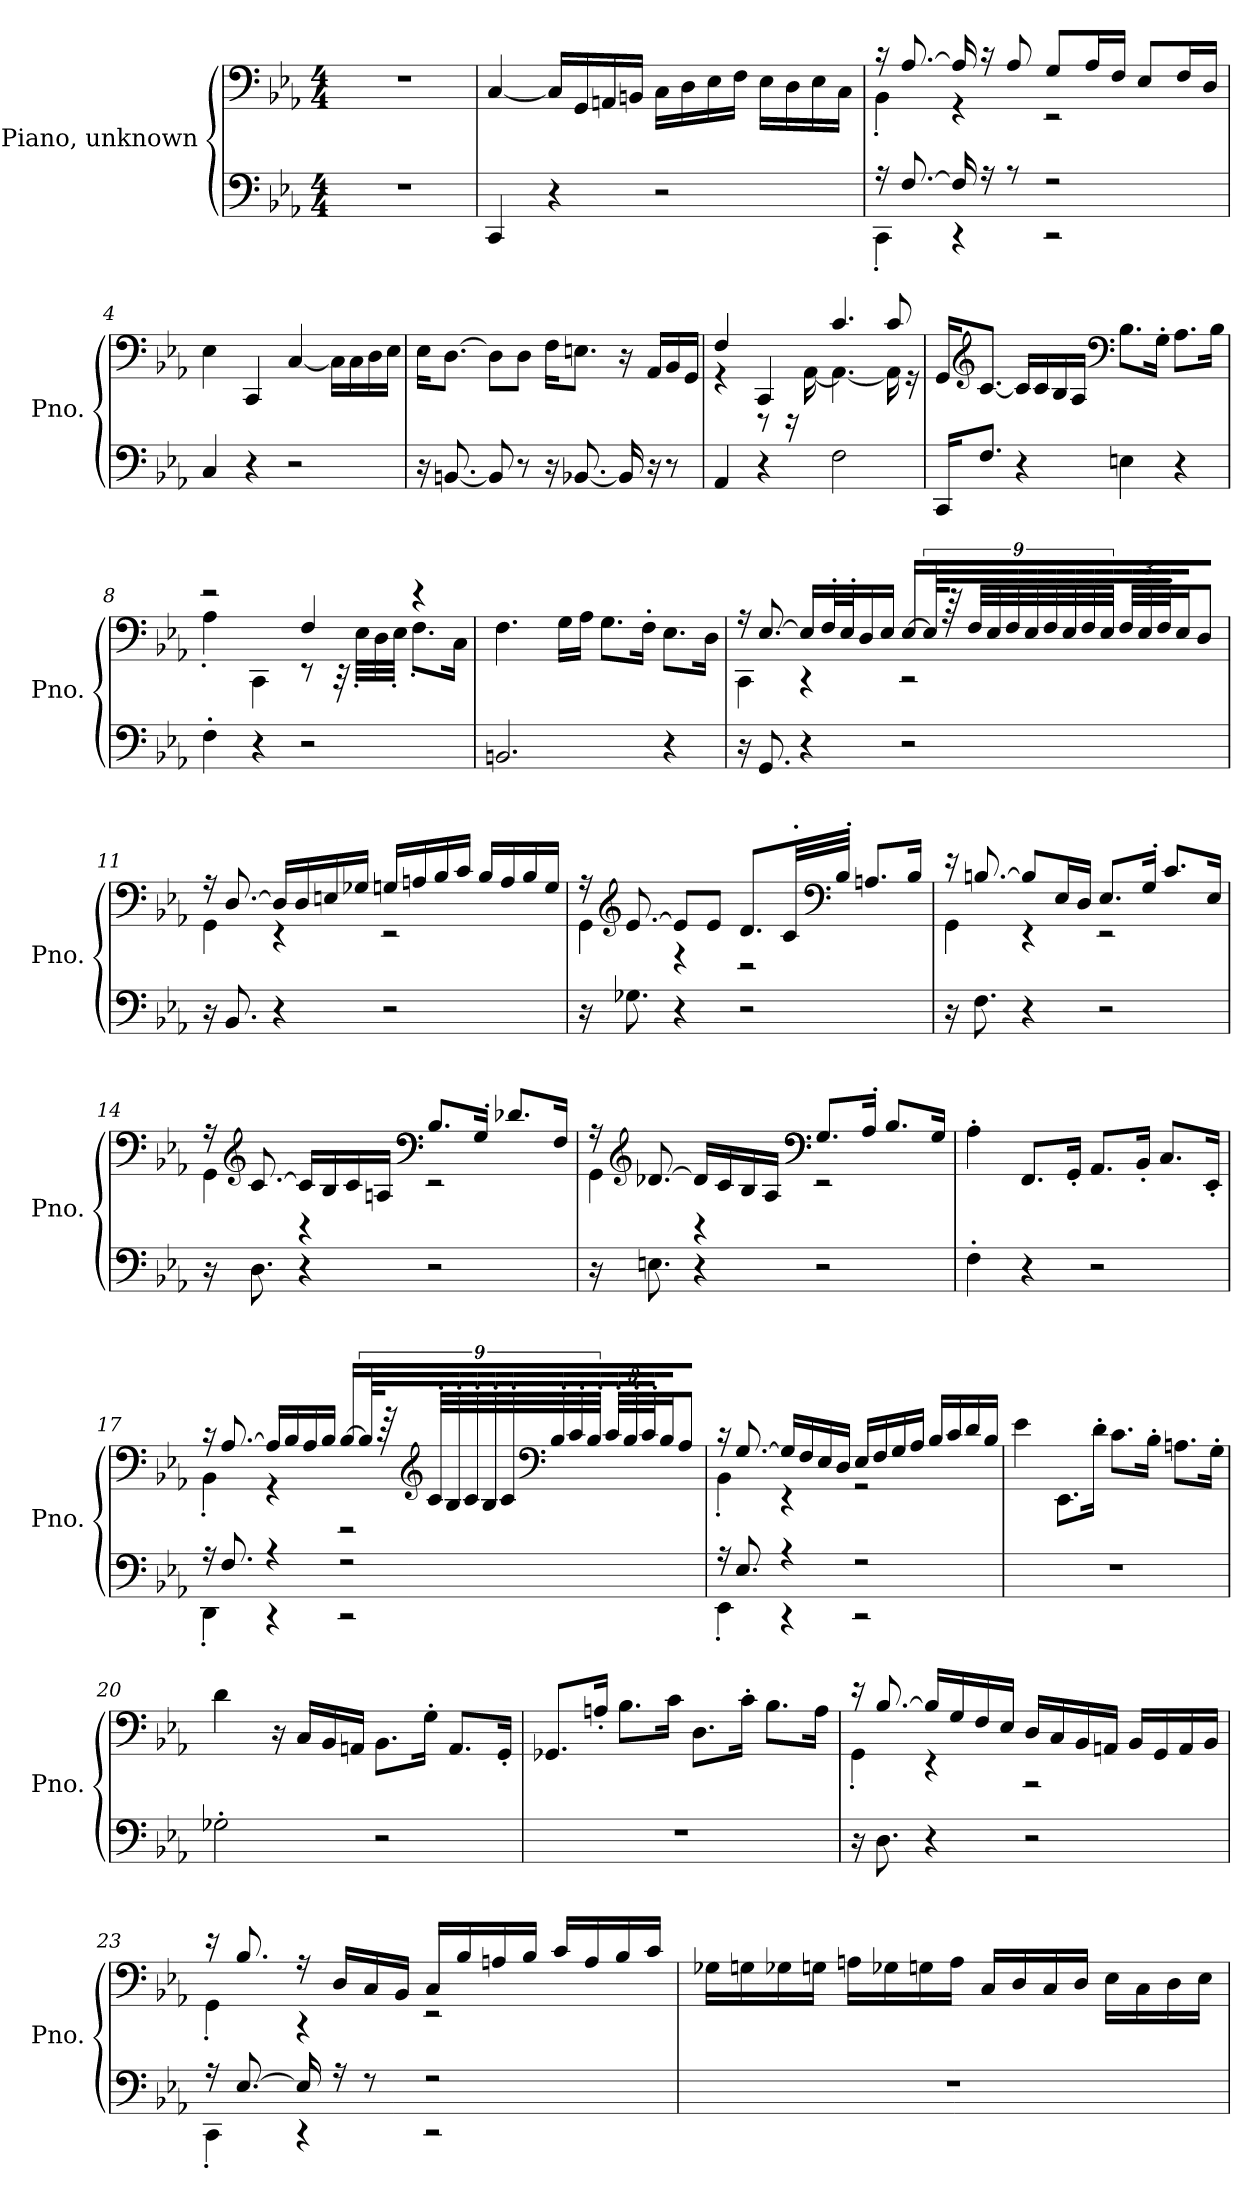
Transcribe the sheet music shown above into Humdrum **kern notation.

**kern	**kern
*part1	*part1
*staff2	*staff1
*I"Piano, unknown	*
*I'Pno.	*
*clefF4	*clefF4
*k[b-e-a-]	*k[b-e-a-]
*M4/4	*M4/4
*MM120	*MM120
=1	=1
1r	1r
=2	=2
4CC/	[4C/
4r	16C/LL]
.	16GG/
.	16AAn/
.	16BBn/JJ
2r	16C\LL
.	16D\
.	16E-\
.	16F\JJ
.	16E-\LL
.	16D\
.	16E-\
.	16C\JJ
=3	=3
*^	*^
16r	4CC'\	16r	4BB-'\
[8.F/	.	[8.A-/	.
16F/]	4r	16A-/]	4r
16r	.	16r	.
8r	.	8A-/	.
2r	2r	8G/L	2r
.	.	16A-/L	.
.	.	16F/JJ	.
.	.	8E-/L	.
.	.	16F/L	.
.	.	16D/JJ	.
*v	*v	*	*
*	*v	*v
=4	=4
4C/	4E-\
4r	4CC/
2r	[4C/
.	16C\LL]
.	16C\
.	16D\
.	16E-\JJ
!!LO:LB:g=z
=5	=5
16r	16E-\KL
[8.BBn/	[8.D\J
8BB/]	8D\L]
8r	8D\J
16r	16F\KL
[8.BB-X/	8.En\J
16BB-/]	16r
16r	16AA-/LL
8r	16BB-/
.	16GG/JJ
=6	=6
*	*^
4AA-/	4F/	4r
4r	4CC/	8r
.	.	16r
.	.	[16AA-\
2F\	4.c/	4.AA-\_
.	8c/	16AA-\]
.	.	16r
*	*v	*v
=7	=7
16CC/KL	16GG/KL
*	*clefG2
8.F/J	[8.c/J
4r	16c/LL]
.	16c/
.	16B-/
.	16A-/JJ
*	*clefF4
4En\	8.B-\L
.	16G'\Jk
4r	8.A-\L
.	16B-\Jk
!!LO:LB:g=z
=8	=8
*	*^
4F'\	2r	4A-'\
4r	.	4CC\
2r	4F/	8r
.	.	32r
.	.	32E-'\LLL
.	.	32D\
.	.	32E-'\JJJ
.	4r	8.F'\L
.	.	16C\Jk
*	*v	*v
=9	=9
2.BBn/	4.F\
.	16G\LL
.	16A-\JJ
.	8.G\L
.	16F'\Jk
4r	8.E-\L
.	16D\Jk
=10	=10
*	*^
16r	16r	4CC\
8.GG/	[8.E-/	.
4r	16E-/LL]	4r
.	32F'/L	.
.	32E-'/J	.
.	16D/	.
.	16E-/JJ	.
2r	[16E-/LL	2r
.	96E-/JJkk]	.
.	96r	.
.	48F'/LLL	.
.	48E-'/	.
*	*Xbrackettup	*
.	48F'/	.
.	48E-'/	.
.	48F'/	.
.	48E-'/	.
.	48F'/	.
.	48E-'/JJJ	.
.	48F'/LLL	.
.	48E-'/	.
.	48F'/J	.
.	16E-/J	.
.	8D/J	.
!!LO:LB:g=z	!!
=11	=11	=11
16r	16r	4GG\
8.BB-/	[8.D/	.
4r	16D/LL]	4r
.	16D/	.
.	16En/	.
.	16G-X/JJ	.
2r	16Gn/LL	2r
.	16An/	.
.	16B-/	.
.	16c/JJ	.
.	16B-/LL	.
.	16A/	.
.	16B-/	.
.	16G/JJ	.
=12	=12	=12
16r	16r	4GG\
*	*clefG2	*
8.G-X\	[8.e-/	.
4r	8e-/L]	4r
.	8e-/J	.
2r	8.d/L	2r
.	32c'/LL	.
*	*clefF4	*
.	32B-'/JJJ	.
.	8.An/L	.
.	16B-/Jk	.
!!LO:LB:g=z	!!
=13	=13	=13
16r	16r	4GG\
8.F\	[8.Bn/	.
4r	8B/L]	4r
.	16E-/L	.
.	16D/JJ	.
2r	8.E-/L	2r
.	16G'/Jk	.
.	8.c/L	.
.	16E-/Jk	.
=14	=14	=14
16r	16r	4GG\
*	*clefG2	*
8.D\	[8.c/	.
4r	16c/LL]	4r
.	16B-/	.
.	16c/	.
.	16An/JJ	.
*	*clefF4	*
2r	8.B-/L	2r
.	16G'/Jk	.
.	8.d-X/L	.
.	16F/Jk	.
!!LO:LB:g=z	!!
=15	=15	=15
16r	16r	4GG\
*	*clefG2	*
8.En\	[8.d-X/	.
4r	16d-/LL]	4r
.	16c/	.
.	16B-/	.
.	16A-/JJ	.
*	*clefF4	*
2r	8.G/L	2r
.	16A-'/Jk	.
.	8.B-/L	.
.	16G/Jk	.
*	*v	*v
=16	=16
4F'\	4A-'\
4r	8.FF/L
.	16GG'/Jk
2r	8.AA-/L
.	16BB-'/Jk
.	8.C/L
.	16EE-'/Jk
!!LO:PB:g=z
=17	=17
*^	*^
16r	4DD'\	16r	4BB-'\
8.F/	.	[8.A-/	.
4r	4r	16A-/LL]	4r
.	.	16B-/	.
.	.	16A-/	.
.	.	16B-/JJ	.
2r	2r	[16B-/LL	2r
*	*	*brackettup	*
.	.	96B-/JJkk]	.
.	.	96r	.
*	*	*clefG2	*
.	.	48c'/LLL	.
.	.	48B-'/	.
*	*	*Xbrackettup	*
.	.	48c'/	.
.	.	48B-'/	.
.	.	48c'/	.
*	*	*clefF4	*
.	.	48B-'/	.
.	.	48c'/	.
.	.	48B-'/JJJ	.
.	.	48c'/LLL	.
.	.	48B-'/	.
.	.	48c'/J	.
.	.	16B-/J	.
.	.	8A-/J	.
=18	=18	=18	=18
16r	4EE-'\	16r	4BB-'\
8.E-/	.	[8.G/	.
4r	4r	16G/LL]	4r
.	.	16F/	.
.	.	16E-/	.
.	.	16D/JJ	.
2r	2r	16E-/LL	2r
.	.	16F/	.
.	.	16G/	.
.	.	16A-/JJ	.
.	.	16B-/LL	.
.	.	16c/	.
.	.	16d/	.
.	.	16B-/JJ	.
*v	*v	*	*
*	*v	*v
!!LO:LB:g=z
=19	=19
1r	4e-\
.	8.EE-\L
.	16d'\Jk
.	8.c\L
.	16B-'\Jk
.	8.An\L
.	16G'\Jk
=20	=20
2G-X'\	4d\
.	16r
.	16C/LL
.	16BB-/
.	16AAn/JJ
2r	8.BB-\L
.	16G'\Jk
.	8.AA/L
.	16GG'/Jk
=21	=21
1r	8.GG-X/L
.	16An'/Jk
.	8.B-\L
.	16c\Jk
.	8.D\L
.	16c'\Jk
.	8.B-\L
.	16A\Jk
!!LO:LB:g=z
=22	=22
*	*^
16r	16r	4GG'\
8.D\	[8.B-/	.
4r	16B-/LL]	4r
.	16G/	.
.	16F/	.
.	16E-/JJ	.
2r	16D/LL	2r
.	16C/	.
.	16BB-/	.
.	16AAn/JJ	.
.	16BB-/LL	.
.	16GG/	.
.	16AA/	.
.	16BB-/JJ	.
=23	=23	=23
*^	*	*
16r	4CC'\	16r	4GG'\
[8.E-/	.	8.B-/	.
16E-/]	4r	16r	4r
16r	.	16D/LL	.
8r	.	16C/	.
.	.	16BB-/JJ	.
2r	2r	16C/LL	2r
.	.	16B-/	.
.	.	16An/	.
.	.	16B-/JJ	.
.	.	16c/LL	.
.	.	16A/	.
.	.	16B-/	.
.	.	16c/JJ	.
*v	*v	*	*
*	*v	*v
!!LO:LB:g=z
=24	=24
1r	16G-X\LL
.	16Gn\
.	16G-X\
.	16Gn\JJ
.	16An\LL
.	16G-X\
.	16Gn\
.	16A\JJ
.	16C/LL
.	16D/
.	16C/
.	16D/JJ
.	16E-\LL
.	16C\
.	16D\
.	16E-\JJ
=	=
*-	*-
